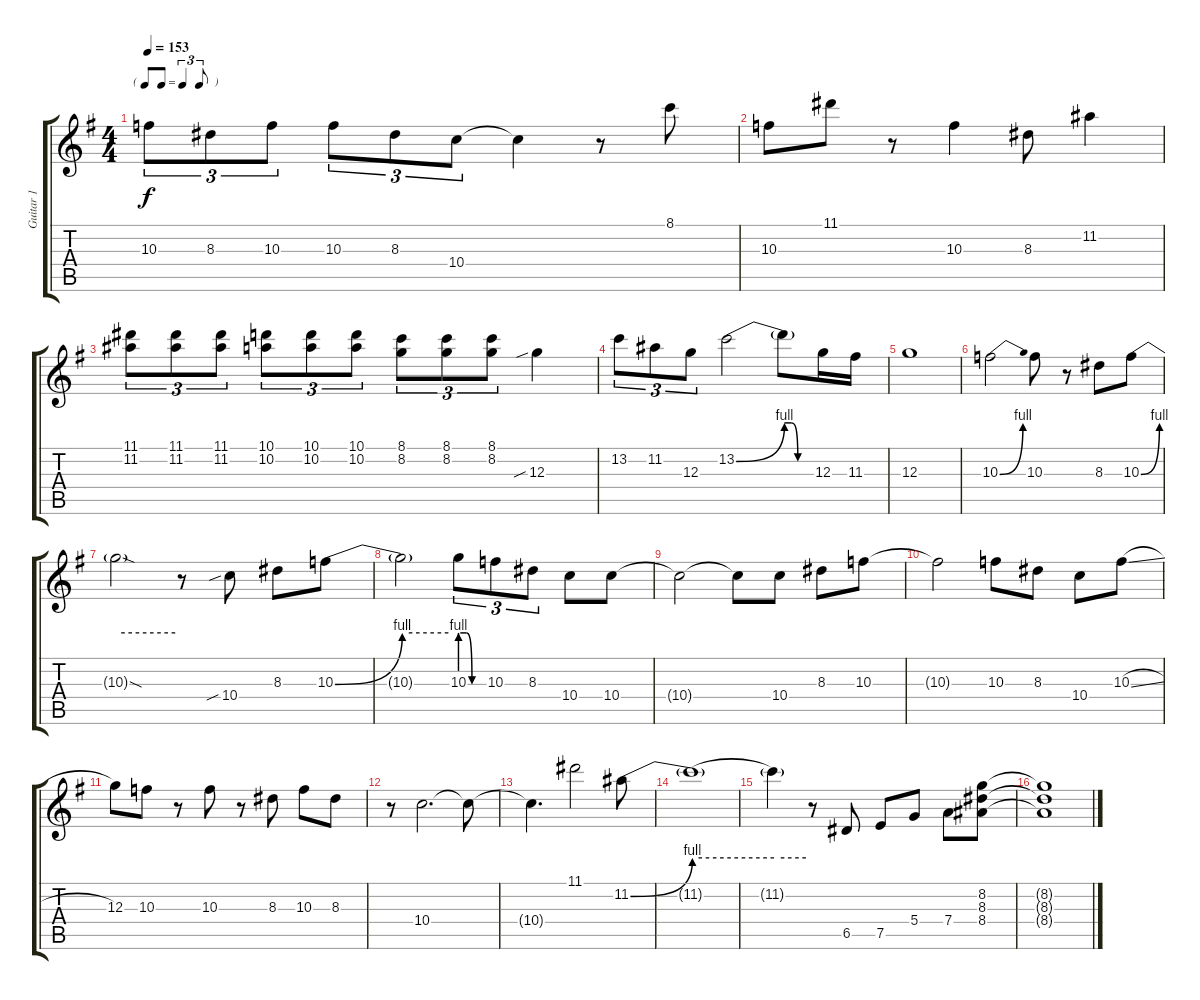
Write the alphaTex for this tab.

\track ("Guitar 1" "Guitar 1") {instrument overdrivenguitar}
\staff {score tabs}
\tuning (E4 B3 G3 D3 A2 E2) {hide}
\ts (4 4)
\tf triplet8th
\tempo 153
\clef g2
\ks g
10.3.8{tu (3 2) dy f} 8.3.8{tu (3 2)} 10.3.8{tu (3 2)} 10.3.8{tu (3 2)} 8.3.8{tu (3 2)} 10.4.8{tu (3 2)} 10.4{t}.4 r.8 8.1.8 |
10.3.8 11.1.8 r.8 10.3.4 8.3.8 11.2.4 |
(11.1 11.2).8{tu (3 2)} (11.1 11.2).8{tu (3 2)} (11.1 11.2).8{tu (3 2)} (10.1 10.2).8{tu (3 2)} (10.1 10.2).8{tu (3 2)} (10.1 10.2).8{tu (3 2)} (8.1 8.2).8{tu (3 2)} (8.1 8.2).8{tu (3 2)} (8.1 8.2).8{tu (3 2)} 12.3{sib}.4 |
13.2.8{tu (3 2)} 11.2.8{tu (3 2)} 12.3.8{tu (3 2)} 13.2{be (bend 0 0 60 4)}.2 13.2{be (custom 0 4 15 4 30 0 60 0) t}.8 12.3.16 11.3.16 |
12.3.1 |
10.3{be (bend 0 0 60 4)}.2 10.3.8 r.8 8.3.8 10.3{be (bend 0 0 60 4)}.8 |
10.3{be (hold 0 4 60 4) sod t}.2 r.8 10.4{sib}.8 8.3.8 10.3{be (bend 0 0 60 4)}.8 |
10.3{be (hold 0 4 60 4) t}.2 10.3{be (custom 0 4 15 4 30 0 60 0)}.8{tu (3 2)} 10.3.8{tu (3 2)} 8.3.8{tu (3 2)} 10.4.8 10.4.8 |
10.4{t}.2 10.4{t}.8 10.4.8 8.3.8 10.3.8 |
10.3{t}.2 10.3.8 8.3.8 10.4.8 10.3{sl}.8 |
12.3.8 10.3.8 r.8 10.3.8 r.8 8.3.8 10.3.8 8.3.8 |
r.8 10.4.2{d} 10.4{t}.8 |
10.4{t}.4{d} 11.1.2 11.2{be (bend 0 0 60 4)}.8 |
11.2{be (hold 0 4 60 4) t}.1 |
11.2{be (hold 0 4 60 4) t}.4 r.8 6.5.8 7.5.8 5.4.8 7.4.8 (8.2 8.3 8.4).8 |
(8.2{t} 8.3{t} 8.4{t}).1
